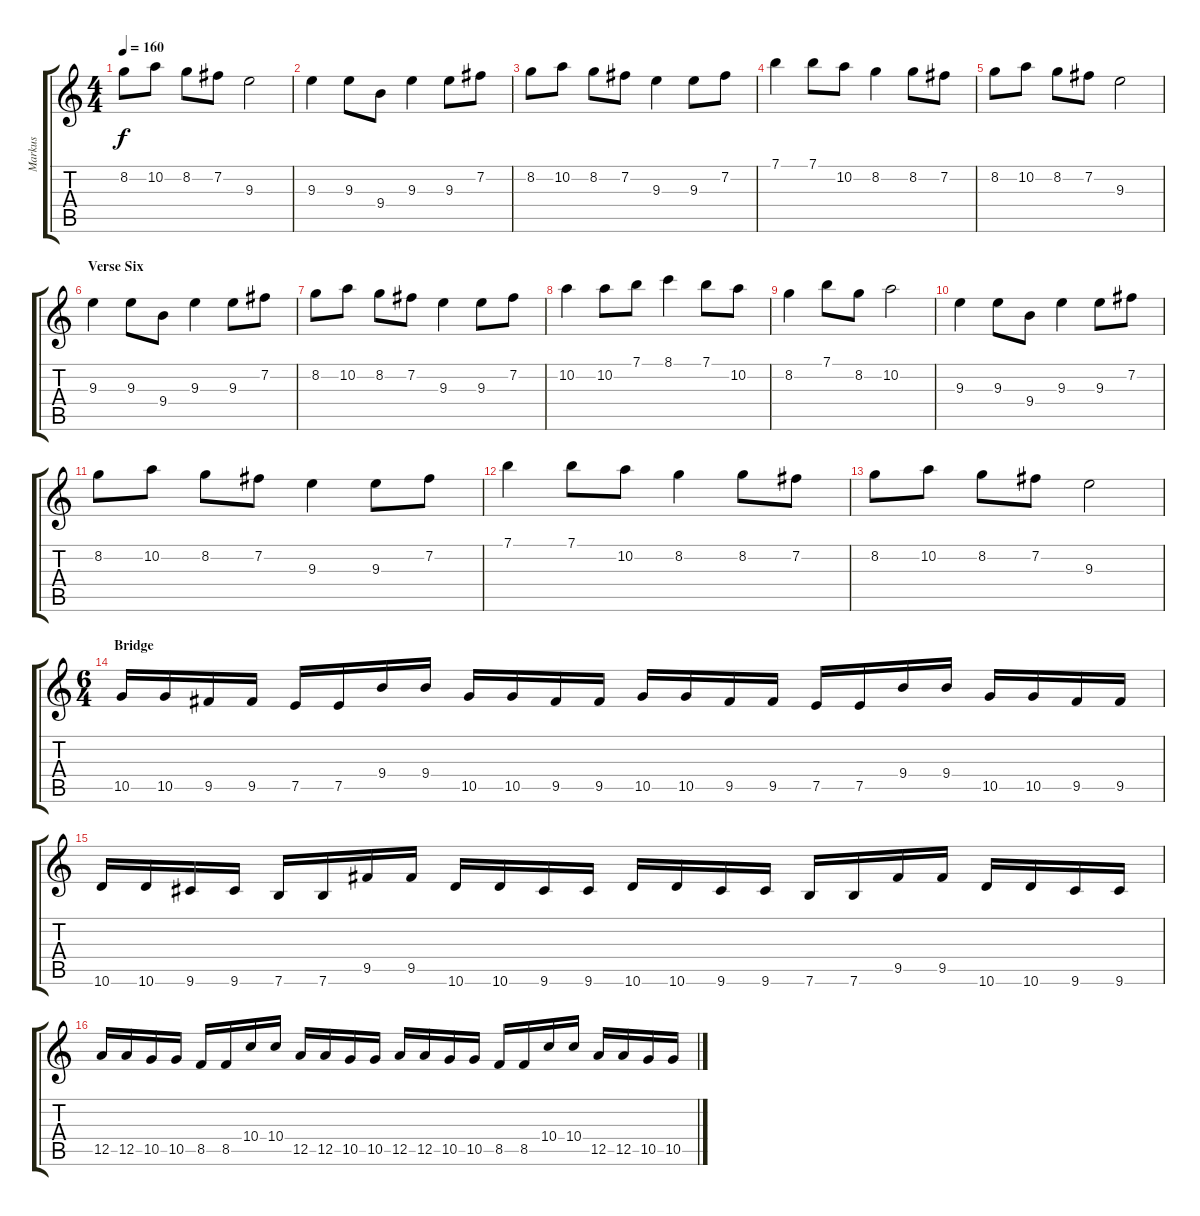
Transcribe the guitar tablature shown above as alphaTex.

\track ("Markus" "Markus") {instrument distortionguitar}
\staff {score tabs}
\tuning (E4 B3 G3 D3 A2 E2) {hide}
\ts (4 4)
\tempo 160
\clef g2
\ks c
8.2.8{dy f} 10.2.8 8.2.8 7.2.8 9.3.2 |
9.3.4 9.3.8 9.4.8 9.3.4 9.3.8 7.2.8 |
8.2.8 10.2.8 8.2.8 7.2.8 9.3.4 9.3.8 7.2.8 |
7.1.4 7.1.8 10.2.8 8.2.4 8.2.8 7.2.8 |
8.2.8 10.2.8 8.2.8 7.2.8 9.3.2 |
\section ("" "Verse Six")
9.3.4 9.3.8 9.4.8 9.3.4 9.3.8 7.2.8 |
8.2.8 10.2.8 8.2.8 7.2.8 9.3.4 9.3.8 7.2.8 |
10.2.4 10.2.8 7.1.8 8.1.4 7.1.8 10.2.8 |
8.2.4 7.1.8 8.2.8 10.2.2 |
9.3.4 9.3.8 9.4.8 9.3.4 9.3.8 7.2.8 |
8.2.8 10.2.8 8.2.8 7.2.8 9.3.4 9.3.8 7.2.8 |
7.1.4 7.1.8 10.2.8 8.2.4 8.2.8 7.2.8 |
8.2.8 10.2.8 8.2.8 7.2.8 9.3.2 |
\ts (6 4)
\section ("" "Bridge")
10.5.16 10.5.16 9.5.16 9.5.16 7.5.16 7.5.16 9.4.16 9.4.16 10.5.16 10.5.16 9.5.16 9.5.16 10.5.16 10.5.16 9.5.16 9.5.16 7.5.16 7.5.16 9.4.16 9.4.16 10.5.16 10.5.16 9.5.16 9.5.16 |
10.6.16 10.6.16 9.6.16 9.6.16 7.6.16 7.6.16 9.5.16 9.5.16 10.6.16 10.6.16 9.6.16 9.6.16 10.6.16 10.6.16 9.6.16 9.6.16 7.6.16 7.6.16 9.5.16 9.5.16 10.6.16 10.6.16 9.6.16 9.6.16 |
12.5.16 12.5.16 10.5.16 10.5.16 8.5.16 8.5.16 10.4.16 10.4.16 12.5.16 12.5.16 10.5.16 10.5.16 12.5.16 12.5.16 10.5.16 10.5.16 8.5.16 8.5.16 10.4.16 10.4.16 12.5.16 12.5.16 10.5.16 10.5.16
